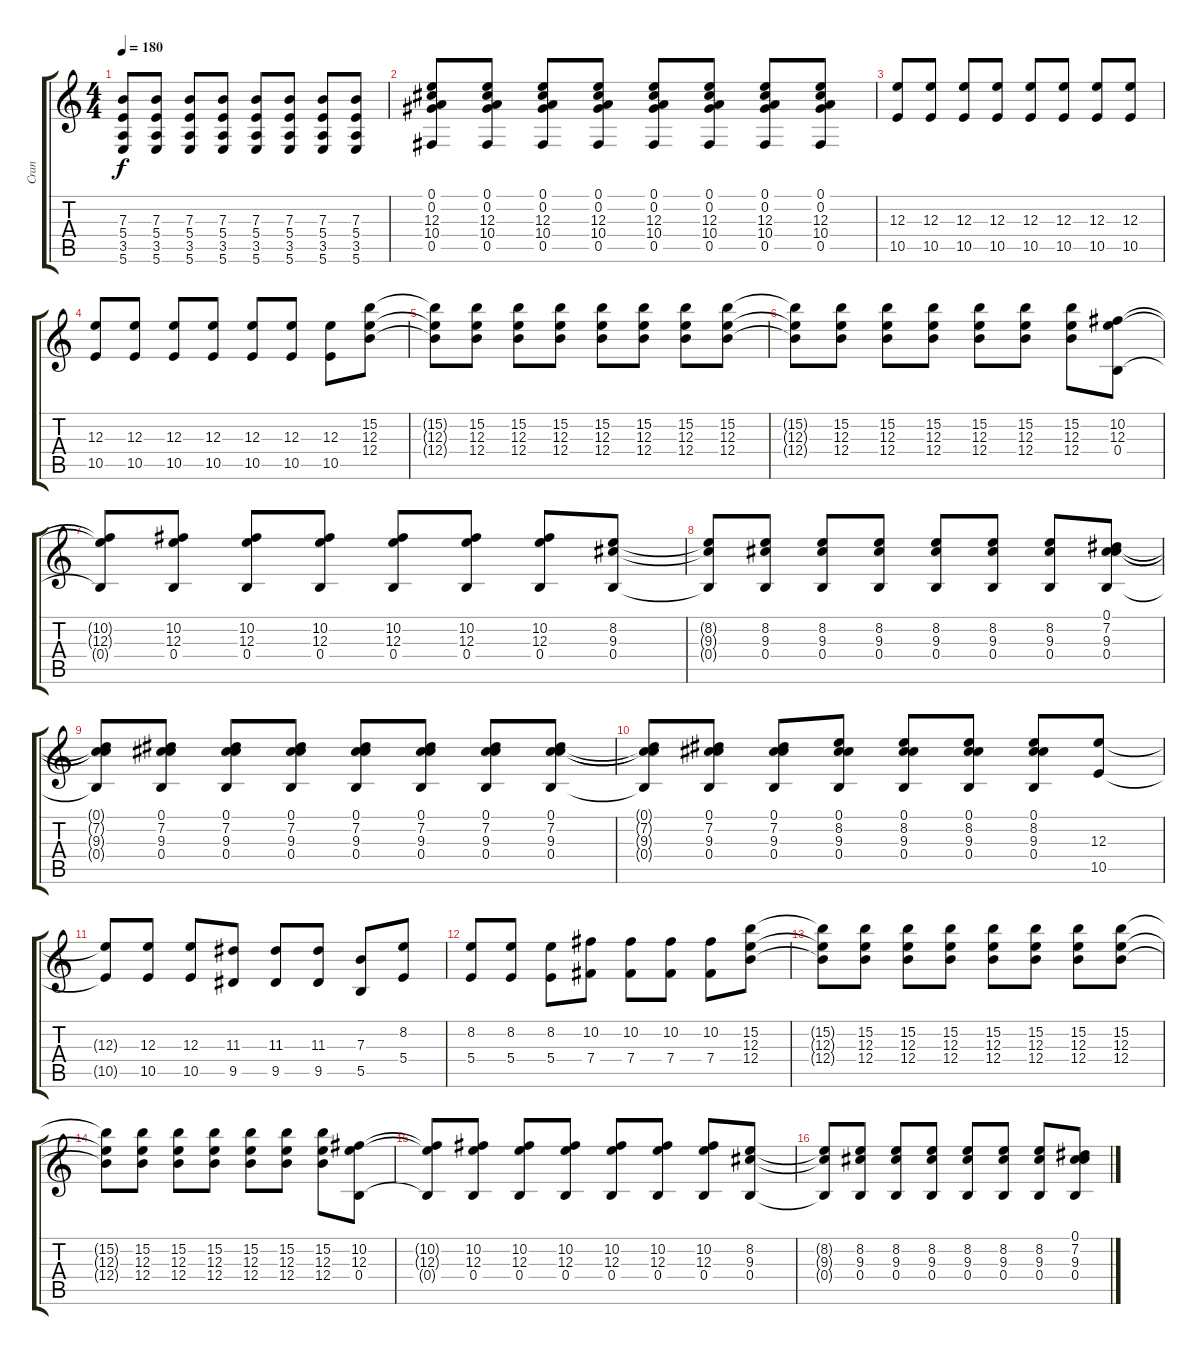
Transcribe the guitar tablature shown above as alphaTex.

\track ("Cran" "Cran") {instrument distortionguitar}
\staff {score tabs}
\tuning (Db4 Ab3 E3 B2 Gb2 B1) {hide}
\ts (4 4)
\tempo 180
\clef g2
\ks c
(7.3 5.4 3.5 5.6).8{dy f} (7.3 5.4 3.5 5.6).8 (7.3 5.4 3.5 5.6).8 (7.3 5.4 3.5 5.6).8 (7.3 5.4 3.5 5.6).8 (7.3 5.4 3.5 5.6).8 (7.3 5.4 3.5 5.6).8 (7.3 5.4 3.5 5.6).8 |
(0.1 0.2 12.3 10.4 0.5).8 (0.1 0.2 12.3 10.4 0.5).8 (0.1 0.2 12.3 10.4 0.5).8 (0.1 0.2 12.3 10.4 0.5).8 (0.1 0.2 12.3 10.4 0.5).8 (0.1 0.2 12.3 10.4 0.5).8 (0.1 0.2 12.3 10.4 0.5).8 (0.1 0.2 12.3 10.4 0.5).8 |
(12.3 10.5).8 (12.3 10.5).8 (12.3 10.5).8 (12.3 10.5).8 (12.3 10.5).8 (12.3 10.5).8 (12.3 10.5).8 (12.3 10.5).8 |
(12.3 10.5).8 (12.3 10.5).8 (12.3 10.5).8 (12.3 10.5).8 (12.3 10.5).8 (12.3 10.5).8 (12.3 10.5).8 (15.2 12.3 12.4).8 |
(15.2{t} 12.3{t} 12.4{t}).8 (15.2 12.3 12.4).8 (15.2 12.3 12.4).8 (15.2 12.3 12.4).8 (15.2 12.3 12.4).8 (15.2 12.3 12.4).8 (15.2 12.3 12.4).8 (15.2 12.3 12.4).8 |
(15.2{t} 12.3{t} 12.4{t}).8 (15.2 12.3 12.4).8 (15.2 12.3 12.4).8 (15.2 12.3 12.4).8 (15.2 12.3 12.4).8 (15.2 12.3 12.4).8 (15.2 12.3 12.4).8 (10.2 12.3 0.4).8 |
(10.2{t} 12.3{t} 0.4{t}).8 (10.2 12.3 0.4).8 (10.2 12.3 0.4).8 (10.2 12.3 0.4).8 (10.2 12.3 0.4).8 (10.2 12.3 0.4).8 (10.2 12.3 0.4).8 (8.2 9.3 0.4).8 |
(8.2{t} 9.3{t} 0.4{t}).8 (8.2 9.3 0.4).8 (8.2 9.3 0.4).8 (8.2 9.3 0.4).8 (8.2 9.3 0.4).8 (8.2 9.3 0.4).8 (8.2 9.3 0.4).8 (0.1 7.2 9.3 0.4).8 |
(0.1{t} 7.2{t} 9.3{t} 0.4{t}).8 (0.1 7.2 9.3 0.4).8 (0.1 7.2 9.3 0.4).8 (0.1 7.2 9.3 0.4).8 (0.1 7.2 9.3 0.4).8 (0.1 7.2 9.3 0.4).8 (0.1 7.2 9.3 0.4).8 (0.1 7.2 9.3 0.4).8 |
(0.1{t} 7.2{t} 9.3{t} 0.4{t}).8 (0.1 7.2 9.3 0.4).8 (0.1 7.2 9.3 0.4).8 (0.1 8.2 9.3 0.4).8 (0.1 8.2 9.3 0.4).8 (0.1 8.2 9.3 0.4).8 (0.1 8.2 9.3 0.4).8 (12.3 10.5).8 |
(12.3{t} 10.5{t}).8 (12.3 10.5).8 (12.3 10.5).8 (11.3 9.5).8 (11.3 9.5).8 (11.3 9.5).8 (7.3 5.5).8 (8.2 5.4).8 |
(8.2 5.4).8 (8.2 5.4).8 (8.2 5.4).8 (10.2 7.4).8 (10.2 7.4).8 (10.2 7.4).8 (10.2 7.4).8 (15.2 12.3 12.4).8 |
(15.2{t} 12.3{t} 12.4{t}).8 (15.2 12.3 12.4).8 (15.2 12.3 12.4).8 (15.2 12.3 12.4).8 (15.2 12.3 12.4).8 (15.2 12.3 12.4).8 (15.2 12.3 12.4).8 (15.2 12.3 12.4).8 |
(15.2{t} 12.3{t} 12.4{t}).8 (15.2 12.3 12.4).8 (15.2 12.3 12.4).8 (15.2 12.3 12.4).8 (15.2 12.3 12.4).8 (15.2 12.3 12.4).8 (15.2 12.3 12.4).8 (10.2 12.3 0.4).8 |
(10.2{t} 12.3{t} 0.4{t}).8 (10.2 12.3 0.4).8 (10.2 12.3 0.4).8 (10.2 12.3 0.4).8 (10.2 12.3 0.4).8 (10.2 12.3 0.4).8 (10.2 12.3 0.4).8 (8.2 9.3 0.4).8 |
(8.2{t} 9.3{t} 0.4{t}).8 (8.2 9.3 0.4).8 (8.2 9.3 0.4).8 (8.2 9.3 0.4).8 (8.2 9.3 0.4).8 (8.2 9.3 0.4).8 (8.2 9.3 0.4).8 (0.1 7.2 9.3 0.4).8
